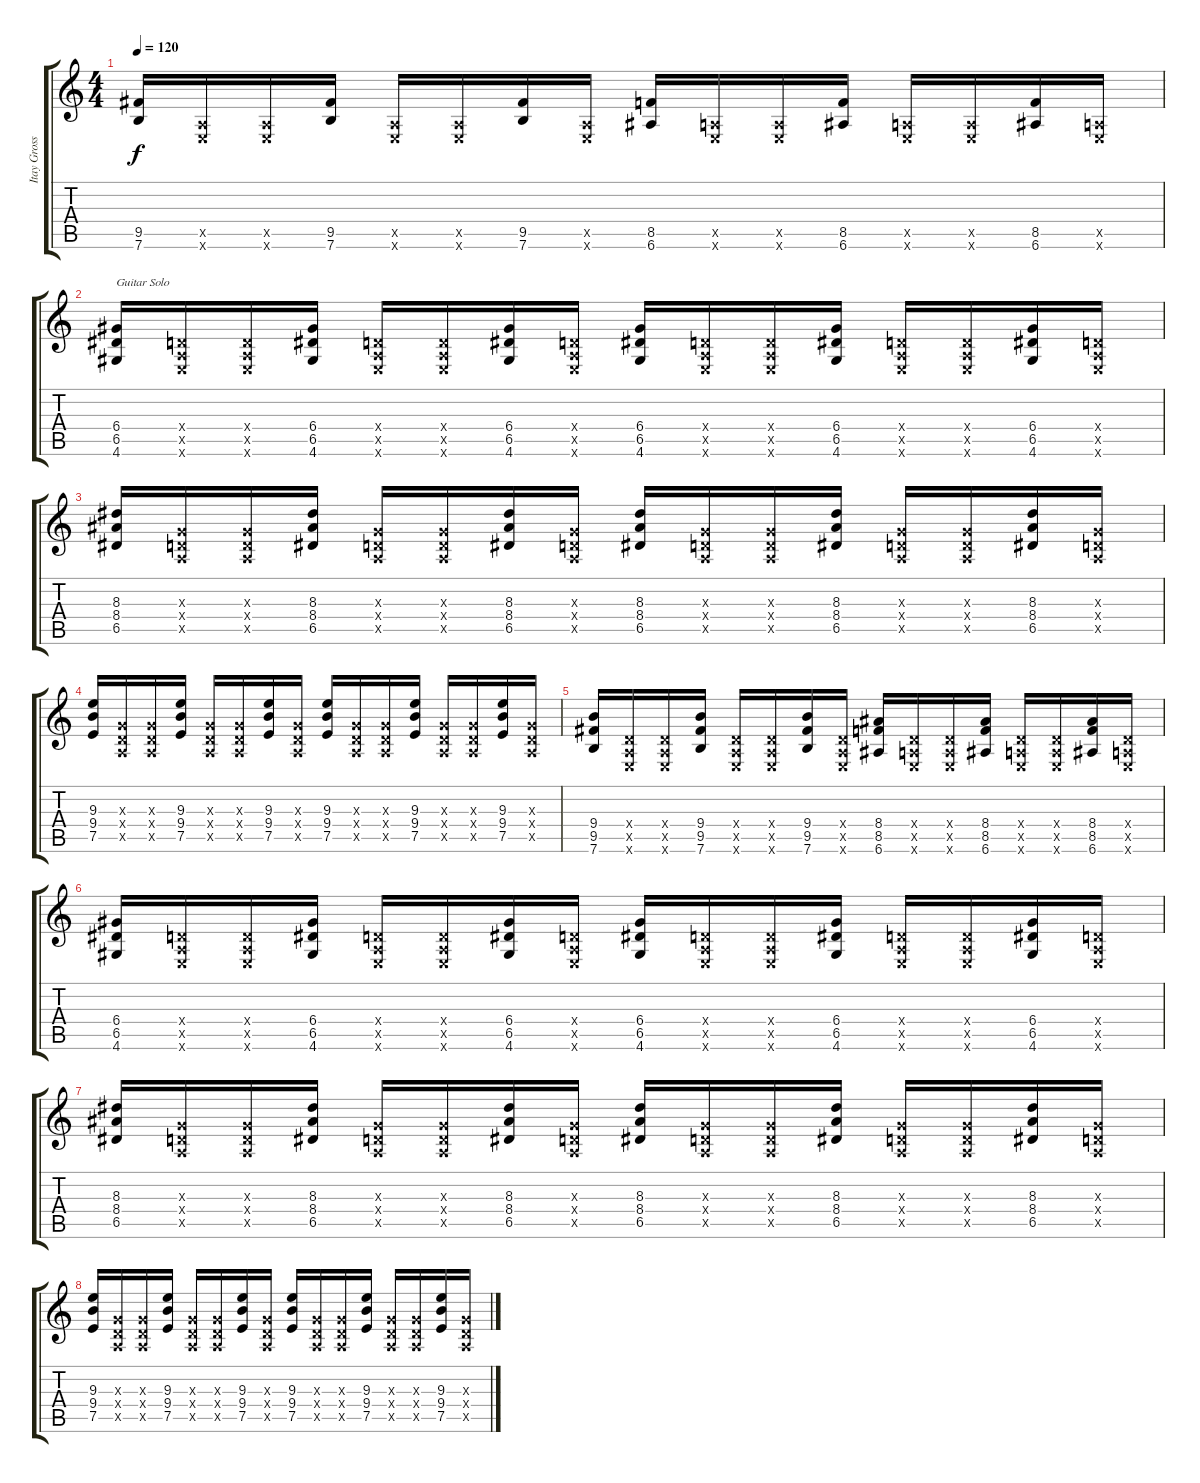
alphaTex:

\track ("Itay Gross" "Itay Gross") {instrument overdrivenguitar}
\staff {score tabs}
\tuning (E4 B3 G3 D3 A2 E2) {hide}
\ts (4 4)
\tempo 120
\clef g2
\ks c
(9.5 7.6).16{dy f} (0.5{x} 0.6{x}).16 (0.5{x} 0.6{x}).16 (9.5 7.6).16 (0.5{x} 0.6{x}).16 (0.5{x} 0.6{x}).16 (9.5 7.6).16 (0.5{x} 0.6{x}).16 (8.5 6.6).16 (0.5{x} 0.6{x}).16 (0.5{x} 0.6{x}).16 (8.5 6.6).16 (0.5{x} 0.6{x}).16 (0.5{x} 0.6{x}).16 (8.5 6.6).16 (0.5{x} 0.6{x}).16 |
(6.4 6.5 4.6).16{txt "Guitar Solo"} (0.4{x} 0.5{x} 0.6{x}).16 (0.4{x} 0.5{x} 0.6{x}).16 (6.4 6.5 4.6).16 (0.4{x} 0.5{x} 0.6{x}).16 (0.4{x} 0.5{x} 0.6{x}).16 (6.4 6.5 4.6).16 (0.4{x} 0.5{x} 0.6{x}).16 (6.4 6.5 4.6).16 (0.4{x} 0.5{x} 0.6{x}).16 (0.4{x} 0.5{x} 0.6{x}).16 (6.4 6.5 4.6).16 (0.4{x} 0.5{x} 0.6{x}).16 (0.4{x} 0.5{x} 0.6{x}).16 (6.4 6.5 4.6).16 (0.4{x} 0.5{x} 0.6{x}).16 |
(8.3 8.4 6.5).16 (0.3{x} 0.4{x} 0.5{x}).16 (0.3{x} 0.4{x} 0.5{x}).16 (8.3 8.4 6.5).16 (0.3{x} 0.4{x} 0.5{x}).16 (0.3{x} 0.4{x} 0.5{x}).16 (8.3 8.4 6.5).16 (0.3{x} 0.4{x} 0.5{x}).16 (8.3 8.4 6.5).16 (0.3{x} 0.4{x} 0.5{x}).16 (0.3{x} 0.4{x} 0.5{x}).16 (8.3 8.4 6.5).16 (0.3{x} 0.4{x} 0.5{x}).16 (0.3{x} 0.4{x} 0.5{x}).16 (8.3 8.4 6.5).16 (0.3{x} 0.4{x} 0.5{x}).16 |
(9.3 9.4 7.5).16 (0.3{x} 0.4{x} 0.5{x}).16 (0.3{x} 0.4{x} 0.5{x}).16 (9.3 9.4 7.5).16 (0.3{x} 0.4{x} 0.5{x}).16 (0.3{x} 0.4{x} 0.5{x}).16 (9.3 9.4 7.5).16 (0.3{x} 0.4{x} 0.5{x}).16 (9.3 9.4 7.5).16 (0.3{x} 0.4{x} 0.5{x}).16 (0.3{x} 0.4{x} 0.5{x}).16 (9.3 9.4 7.5).16 (0.3{x} 0.4{x} 0.5{x}).16 (0.3{x} 0.4{x} 0.5{x}).16 (9.3 9.4 7.5).16 (0.3{x} 0.4{x} 0.5{x}).16 |
(9.4 9.5 7.6).16 (0.4{x} 0.5{x} 0.6{x}).16 (0.4{x} 0.5{x} 0.6{x}).16 (9.4 9.5 7.6).16 (0.4{x} 0.5{x} 0.6{x}).16 (0.4{x} 0.5{x} 0.6{x}).16 (9.4 9.5 7.6).16 (0.4{x} 0.5{x} 0.6{x}).16 (8.4 8.5 6.6).16 (0.4{x} 0.5{x} 0.6{x}).16 (0.4{x} 0.5{x} 0.6{x}).16 (8.4 8.5 6.6).16 (0.4{x} 0.5{x} 0.6{x}).16 (0.4{x} 0.5{x} 0.6{x}).16 (8.4 8.5 6.6).16 (0.4{x} 0.5{x} 0.6{x}).16 |
(6.4 6.5 4.6).16 (0.4{x} 0.5{x} 0.6{x}).16 (0.4{x} 0.5{x} 0.6{x}).16 (6.4 6.5 4.6).16 (0.4{x} 0.5{x} 0.6{x}).16 (0.4{x} 0.5{x} 0.6{x}).16 (6.4 6.5 4.6).16 (0.4{x} 0.5{x} 0.6{x}).16 (6.4 6.5 4.6).16 (0.4{x} 0.5{x} 0.6{x}).16 (0.4{x} 0.5{x} 0.6{x}).16 (6.4 6.5 4.6).16 (0.4{x} 0.5{x} 0.6{x}).16 (0.4{x} 0.5{x} 0.6{x}).16 (6.4 6.5 4.6).16 (0.4{x} 0.5{x} 0.6{x}).16 |
(8.3 8.4 6.5).16 (0.3{x} 0.4{x} 0.5{x}).16 (0.3{x} 0.4{x} 0.5{x}).16 (8.3 8.4 6.5).16 (0.3{x} 0.4{x} 0.5{x}).16 (0.3{x} 0.4{x} 0.5{x}).16 (8.3 8.4 6.5).16 (0.3{x} 0.4{x} 0.5{x}).16 (8.3 8.4 6.5).16 (0.3{x} 0.4{x} 0.5{x}).16 (0.3{x} 0.4{x} 0.5{x}).16 (8.3 8.4 6.5).16 (0.3{x} 0.4{x} 0.5{x}).16 (0.3{x} 0.4{x} 0.5{x}).16 (8.3 8.4 6.5).16 (0.3{x} 0.4{x} 0.5{x}).16 |
(9.3 9.4 7.5).16 (0.3{x} 0.4{x} 0.5{x}).16 (0.3{x} 0.4{x} 0.5{x}).16 (9.3 9.4 7.5).16 (0.3{x} 0.4{x} 0.5{x}).16 (0.3{x} 0.4{x} 0.5{x}).16 (9.3 9.4 7.5).16 (0.3{x} 0.4{x} 0.5{x}).16 (9.3 9.4 7.5).16 (0.3{x} 0.4{x} 0.5{x}).16 (0.3{x} 0.4{x} 0.5{x}).16 (9.3 9.4 7.5).16 (0.3{x} 0.4{x} 0.5{x}).16 (0.3{x} 0.4{x} 0.5{x}).16 (9.3 9.4 7.5).16 (0.3{x} 0.4{x} 0.5{x}).16
